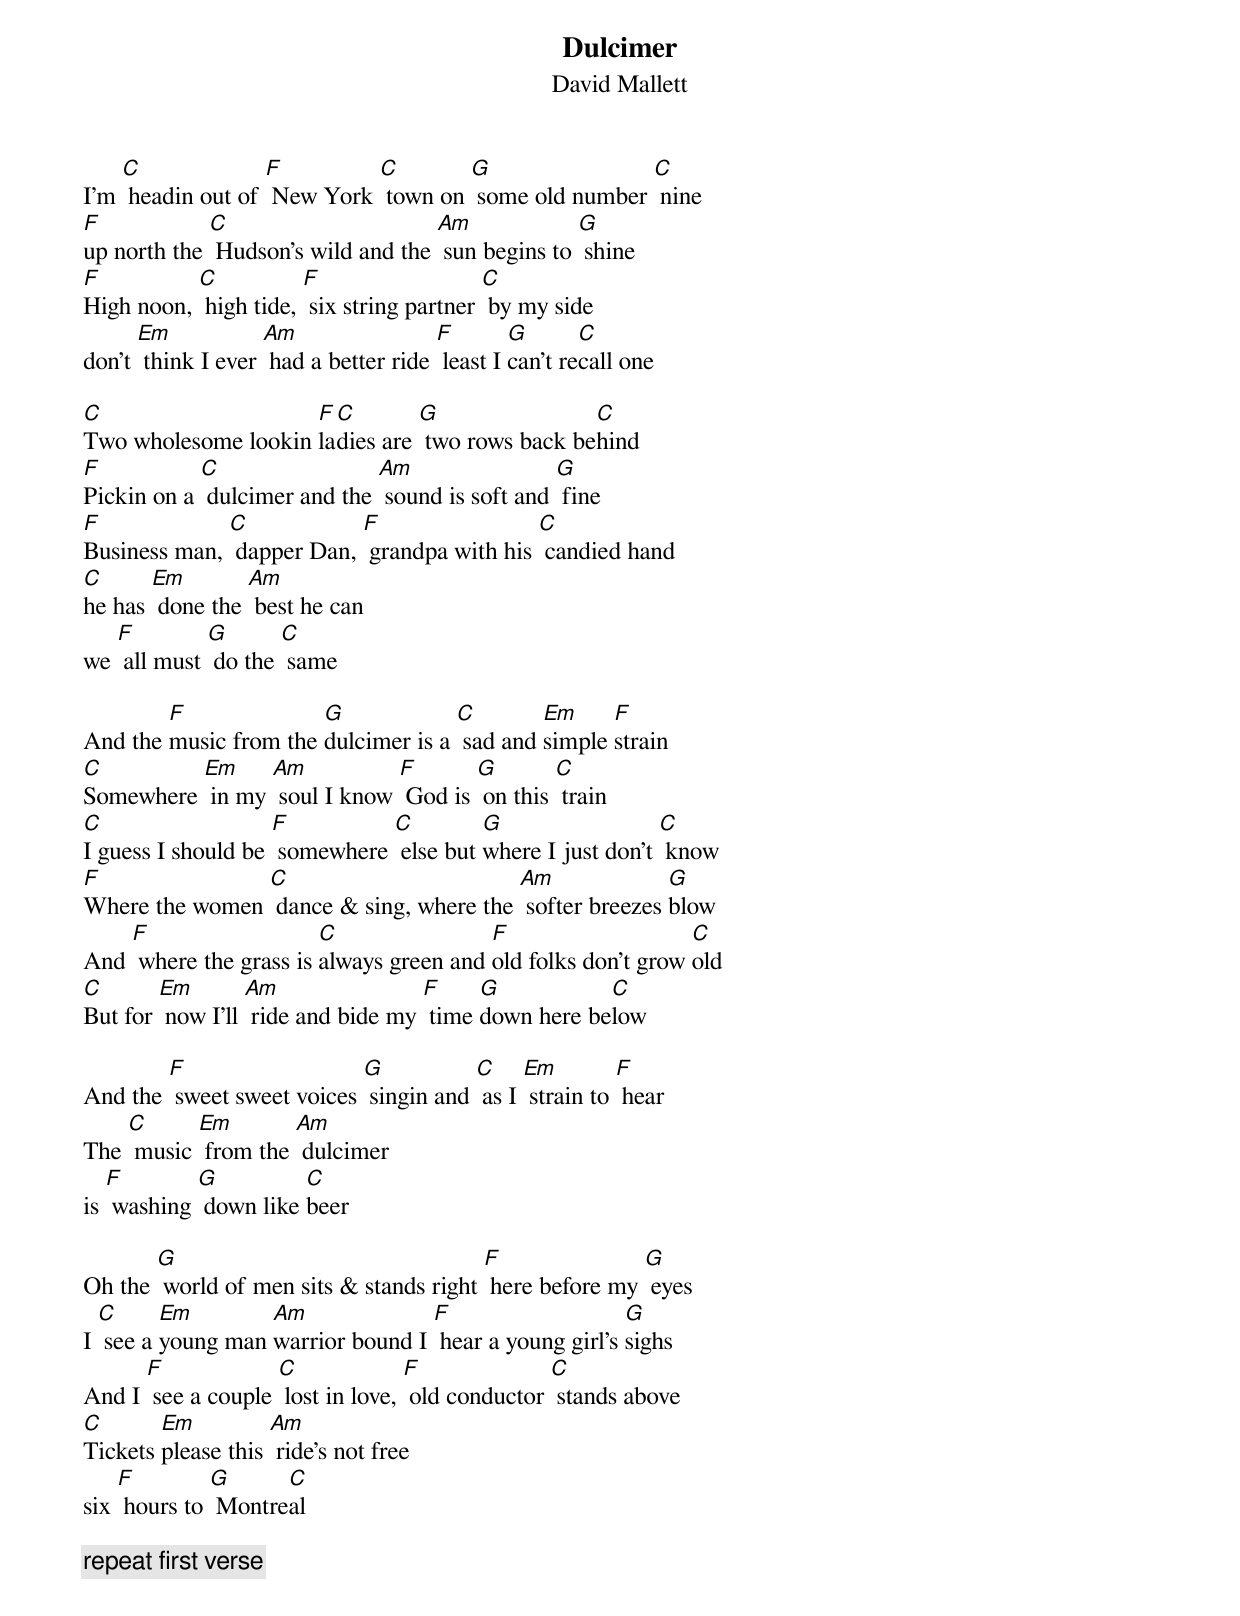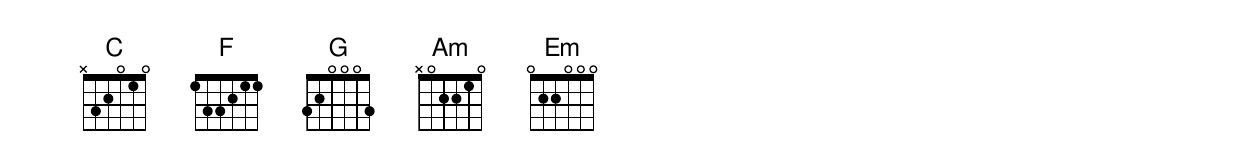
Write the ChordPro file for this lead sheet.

{title: Dulcimer}
{subtitle: David Mallett}
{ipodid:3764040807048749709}
I'm [C] headin out of [F] New York [C] town on [G] some old number [C] nine
[F]up north the [C] Hudson's wild and the [Am] sun begins to [G] shine
[F]High noon, [C] high tide, [F] six string partner [C] by my side
don't [Em] think I ever [Am] had a better ride [F] least I [G]can't re[C]call one

[C]Two wholesome lookin [F]la[C]dies are [G] two rows back be[C]hind
[F]Pickin on a [C] dulcimer and the [Am] sound is soft and [G] fine
[F]Business man, [C] dapper Dan, [F] grandpa with his [C] candied hand
[C]he has [Em] done the [Am] best he can
we [F] all must [G] do the [C] same

And the [F]music from the [G]dulcimer is a [C] sad and [Em]simple [F]strain
[C]Somewhere [Em] in my [Am] soul I know [F] God is [G] on this [C] train
[C]I guess I should be [F] somewhere [C] else but [G]where I just don't [C] know
[F]Where the women [C] dance & sing, where the [Am] softer breezes [G]blow
And [F] where the grass is [C]always green and [F]old folks don't grow [C]old
[C]But for [Em] now I'll [Am] ride and bide my [F] time [G]down here be[C]low

And the [F] sweet sweet voices [G] singin and [C] as I [Em] strain to [F] hear
The [C] music [Em] from the [Am] dulcimer
is [F] washing [G] down like [C]beer

Oh the [G] world of men sits & stands right [F] here before my [G] eyes
I [C] see a [Em]young man [Am]warrior bound I [F] hear a young girl's [G]sighs
And I [F] see a couple [C] lost in love, [F] old conductor [C] stands above
[C]Tickets [Em]please this [Am] ride's not free
six [F] hours to [G] Montre[C]al

{c:repeat first verse}
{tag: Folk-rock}
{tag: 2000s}
